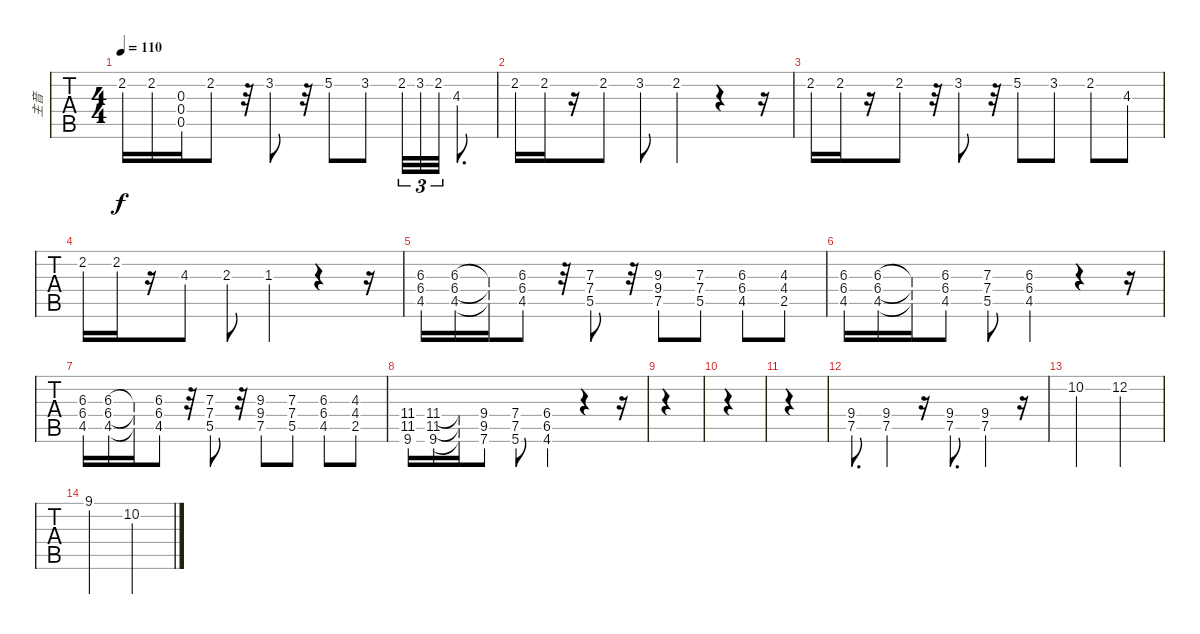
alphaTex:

\track ("主音" "主音") {instrument distortionguitar}
\staff {tabs}
\tuning (E4 B3 G3 D3 A2 E2) {hide}
\ts (4 4)
\tempo 110
\clef g2
\ks c
2.2.16{dy f instrument distortionguitar} 2.2.16 (0.3 0.4 0.5).16 2.2.8 r.32 3.2.8 r.32 5.2.8 3.2.8 2.2.32{tu (3 2)} 3.2.32{tu (3 2)} 2.2.32{tu (3 2)} 4.3.8{d} |
2.2.16{txt ""} 2.2.16 r.16 2.2.8 3.2.8 2.2.4 r.4 r.16 |
2.2.16 2.2.16 r.16 2.2.8 r.32 3.2.8 r.32 5.2.8 3.2.8 2.2.8 4.3.8 |
2.2.16 2.2.16 r.16 4.3.8 2.3.8 1.3.4 r.4 r.16 |
(6.3 6.4 4.5).16 (6.3 6.4 4.5).16 (6.3{t} 6.4{t} 4.5{t}).16 (6.3 6.4 4.5).8 r.32 (7.3 7.4 5.5).8 r.32 (9.3 9.4 7.5).8 (7.3 7.4 5.5).8 (6.3 6.4 4.5).8 (4.3 4.4 2.5).8 |
(6.3 6.4 4.5).16 (6.3 6.4 4.5).16 (6.3{t} 6.4{t} 4.5{t}).16 (6.3 6.4 4.5).8 (7.3 7.4 5.5).8 (6.3 6.4 4.5).4 r.4 r.16 |
(6.3 6.4 4.5).16 (6.3 6.4 4.5).16 (6.3{t} 6.4{t} 4.5{t}).16 (6.3 6.4 4.5).8 r.32 (7.3 7.4 5.5).8 r.32 (9.3 9.4 7.5).8 (7.3 7.4 5.5).8 (6.3 6.4 4.5).8 (4.3 4.4 2.5).8 |
(11.4 11.5 9.6).16 (11.4 11.5 9.6).16 (11.4{t} 11.5{t} 9.6{t}).16 (9.4 9.5 7.6).8 (7.4 7.5 5.6).8 (6.4 6.5 4.6).4 r.4 r.16 |
|
|
|
(9.4 7.5).8{d} (9.4 7.5).4 r.16 (9.4 7.5).8{d} (9.4 7.5).4 r.16 |
10.2.2 12.2.2 |
9.1.2 10.2.2
